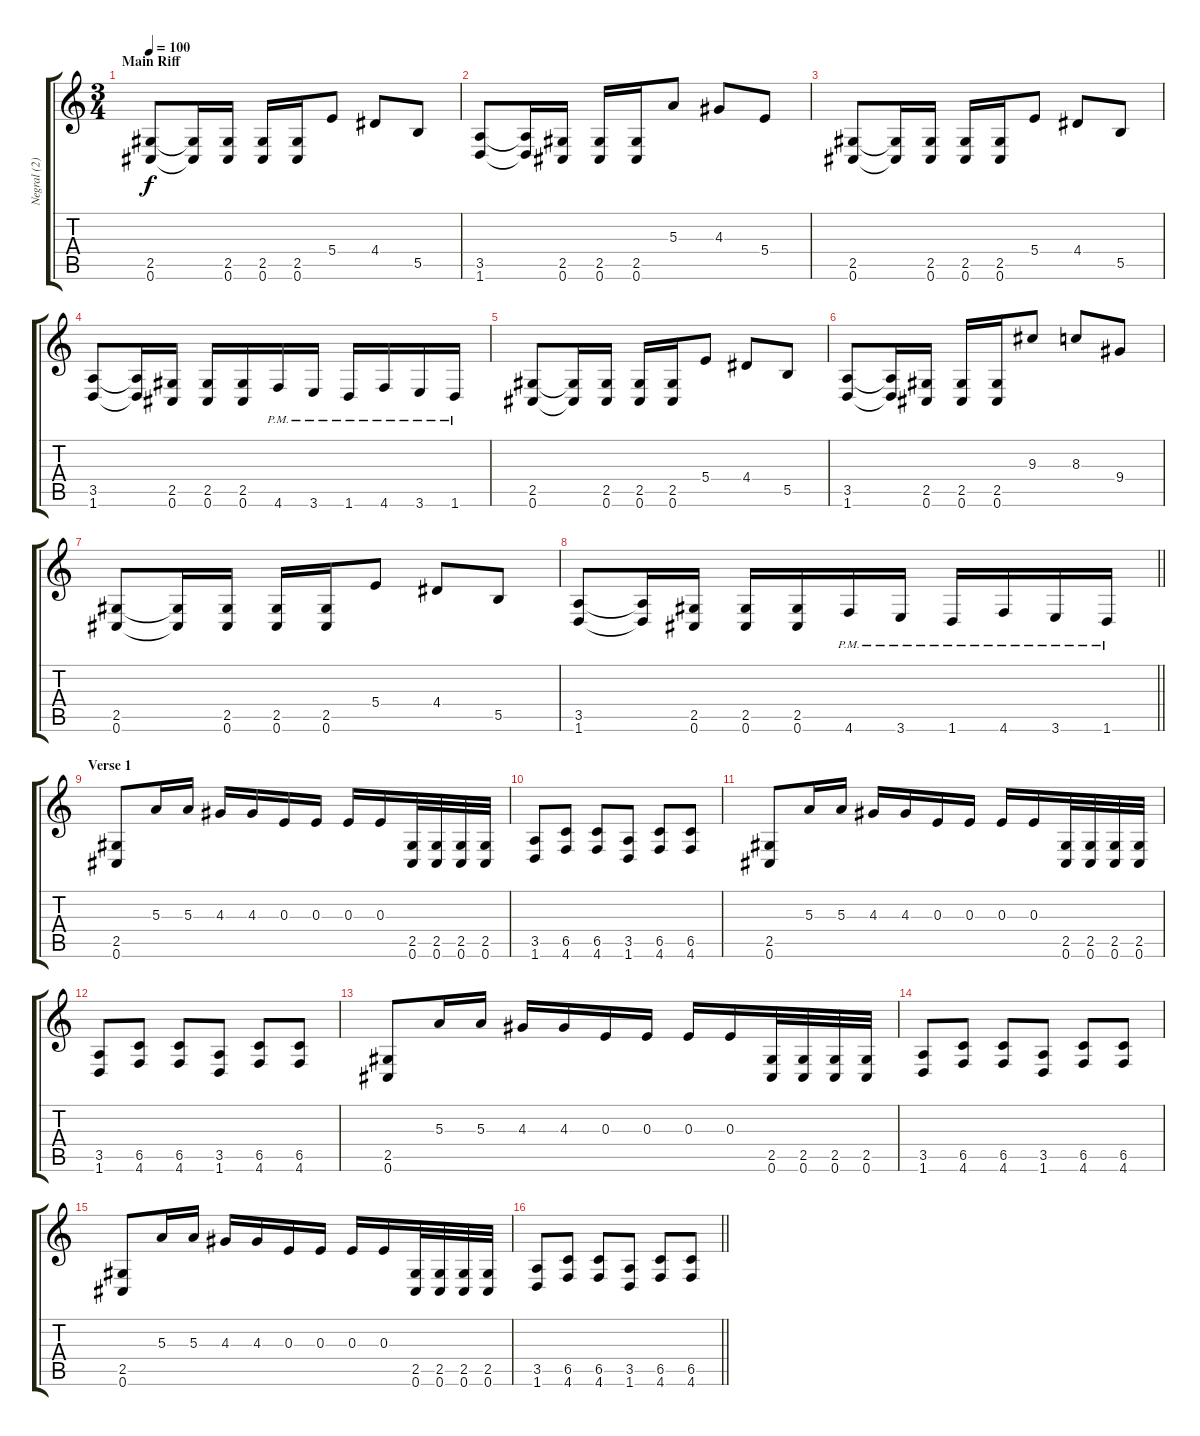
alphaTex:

\track ("Negral (2)" "Negral (2)") {instrument distortionguitar}
\staff {score tabs}
\tuning (Db4 Ab3 E3 B2 Gb2 Db2) {hide}
\ts (3 4)
\section ("" "Main Riff")
\tempo 100
\clef g2
\ks c
(2.5 0.6).8{dy f balance 16} (2.5{t} 0.6{t}).16 (2.5 0.6).16 (2.5 0.6).16 (2.5 0.6).16 5.4.8 4.4.8 5.5.8 |
(3.5 1.6).8 (3.5{t} 1.6{t}).16 (2.5 0.6).16 (2.5 0.6).16 (2.5 0.6).16 5.3.8 4.3.8 5.4.8 |
(2.5 0.6).8{balance 16} (2.5{t} 0.6{t}).16 (2.5 0.6).16 (2.5 0.6).16 (2.5 0.6).16 5.4.8 4.4.8 5.5.8 |
(3.5 1.6).8 (3.5{t} 1.6{t}).16 (2.5 0.6).16 (2.5 0.6).16 (2.5 0.6).16 4.6{pm}.16 3.6{pm}.16 1.6{pm}.16 4.6{pm}.16 3.6{pm}.16 1.6{pm}.16 |
(2.5 0.6).8{balance 16} (2.5{t} 0.6{t}).16 (2.5 0.6).16 (2.5 0.6).16 (2.5 0.6).16 5.4.8 4.4.8 5.5.8 |
(3.5 1.6).8 (3.5{t} 1.6{t}).16 (2.5 0.6).16 (2.5 0.6).16 (2.5 0.6).16 9.3.8 8.3.8 9.4.8 |
(2.5 0.6).8{balance 16} (2.5{t} 0.6{t}).16 (2.5 0.6).16 (2.5 0.6).16 (2.5 0.6).16 5.4.8 4.4.8 5.5.8 |
\barLineRight lightlight
(3.5 1.6).8 (3.5{t} 1.6{t}).16 (2.5 0.6).16 (2.5 0.6).16 (2.5 0.6).16 4.6{pm}.16 3.6{pm}.16 1.6{pm}.16 4.6{pm}.16 3.6{pm}.16 1.6{pm}.16 |
\section ("" "Verse 1")
(2.5 0.6).8 5.3.16 5.3.16 4.3.16 4.3.16 0.3.16 0.3.16 0.3.16 0.3.16 (2.5 0.6).32 (2.5 0.6).32 (2.5 0.6).32 (2.5 0.6).32 |
(3.5 1.6).8 (6.5 4.6).8 (6.5 4.6).8 (3.5 1.6).8 (6.5 4.6).8 (6.5 4.6).8 |
(2.5 0.6).8 5.3.16 5.3.16 4.3.16 4.3.16 0.3.16 0.3.16 0.3.16 0.3.16 (2.5 0.6).32 (2.5 0.6).32 (2.5 0.6).32 (2.5 0.6).32 |
(3.5 1.6).8 (6.5 4.6).8 (6.5 4.6).8 (3.5 1.6).8 (6.5 4.6).8 (6.5 4.6).8 |
(2.5 0.6).8 5.3.16 5.3.16 4.3.16 4.3.16 0.3.16 0.3.16 0.3.16 0.3.16 (2.5 0.6).32 (2.5 0.6).32 (2.5 0.6).32 (2.5 0.6).32 |
(3.5 1.6).8 (6.5 4.6).8 (6.5 4.6).8 (3.5 1.6).8 (6.5 4.6).8 (6.5 4.6).8 |
(2.5 0.6).8 5.3.16 5.3.16 4.3.16 4.3.16 0.3.16 0.3.16 0.3.16 0.3.16 (2.5 0.6).32 (2.5 0.6).32 (2.5 0.6).32 (2.5 0.6).32 |
\barLineRight lightlight
(3.5 1.6).8 (6.5 4.6).8 (6.5 4.6).8 (3.5 1.6).8 (6.5 4.6).8 (6.5 4.6).8
